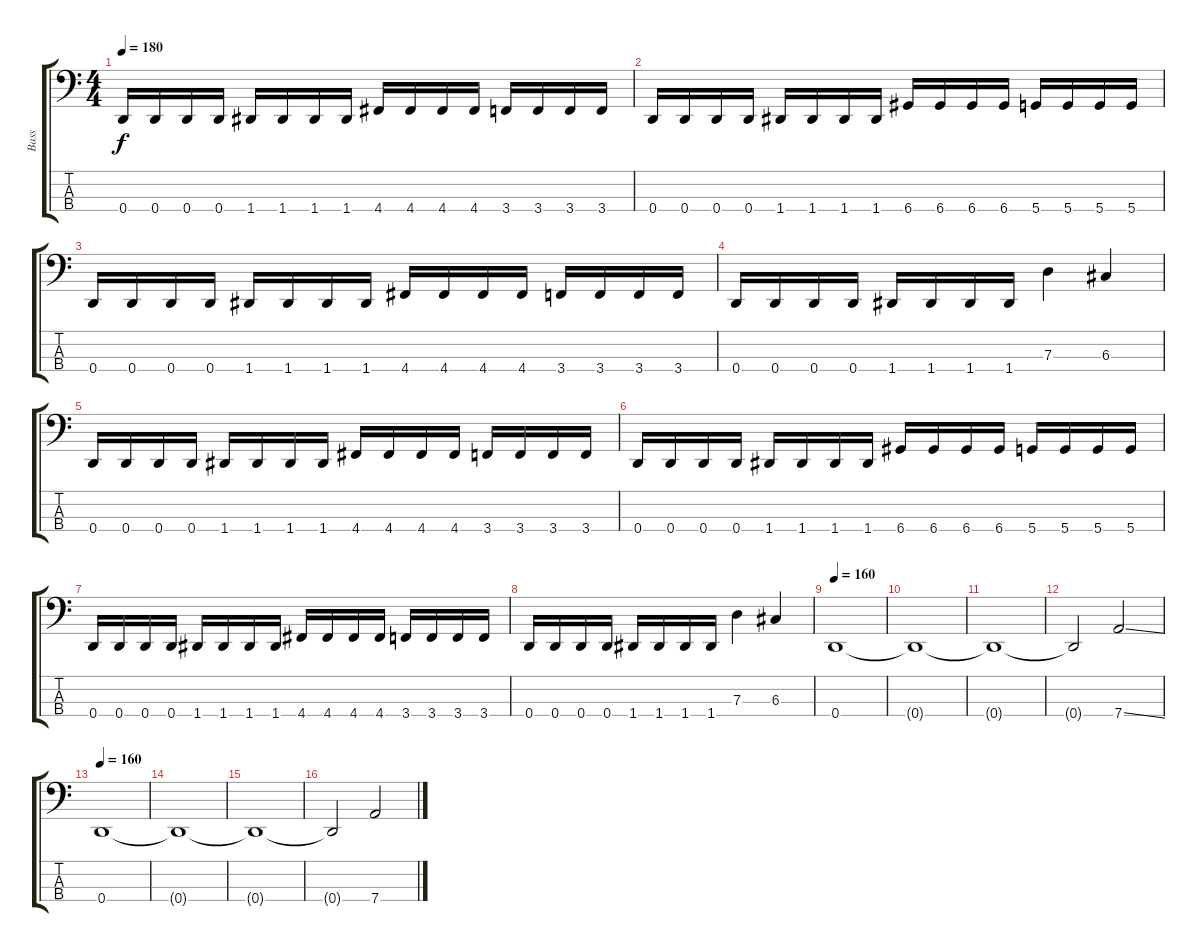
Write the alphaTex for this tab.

\track ("Bass" "Bass") {instrument electricbasspick}
\staff {score tabs}
\tuning (F2 C2 G1 D1) {hide}
\ts (4 4)
\tempo 180
\clef f4
\ks c
0.4.16{dy f} 0.4.16 0.4.16 0.4.16 1.4.16 1.4.16 1.4.16 1.4.16 4.4.16 4.4.16 4.4.16 4.4.16 3.4.16 3.4.16 3.4.16 3.4.16 |
0.4.16 0.4.16 0.4.16 0.4.16 1.4.16 1.4.16 1.4.16 1.4.16 6.4.16 6.4.16 6.4.16 6.4.16 5.4.16 5.4.16 5.4.16 5.4.16 |
0.4.16 0.4.16 0.4.16 0.4.16 1.4.16 1.4.16 1.4.16 1.4.16 4.4.16 4.4.16 4.4.16 4.4.16 3.4.16 3.4.16 3.4.16 3.4.16 |
0.4.16 0.4.16 0.4.16 0.4.16 1.4.16 1.4.16 1.4.16 1.4.16 7.3.4 6.3.4 |
0.4.16 0.4.16 0.4.16 0.4.16 1.4.16 1.4.16 1.4.16 1.4.16 4.4.16 4.4.16 4.4.16 4.4.16 3.4.16 3.4.16 3.4.16 3.4.16 |
0.4.16 0.4.16 0.4.16 0.4.16 1.4.16 1.4.16 1.4.16 1.4.16 6.4.16 6.4.16 6.4.16 6.4.16 5.4.16 5.4.16 5.4.16 5.4.16 |
0.4.16 0.4.16 0.4.16 0.4.16 1.4.16 1.4.16 1.4.16 1.4.16 4.4.16 4.4.16 4.4.16 4.4.16 3.4.16 3.4.16 3.4.16 3.4.16 |
0.4.16 0.4.16 0.4.16 0.4.16 1.4.16 1.4.16 1.4.16 1.4.16 7.3.4 6.3.4 |
\tempo 160
0.4.1 |
0.4{t}.1 |
0.4{t}.1 |
0.4{t}.2 7.4{ss}.2 |
\tempo 160
0.4.1 |
0.4{t}.1 |
0.4{t}.1 |
0.4{t}.2 7.4{ss}.2
